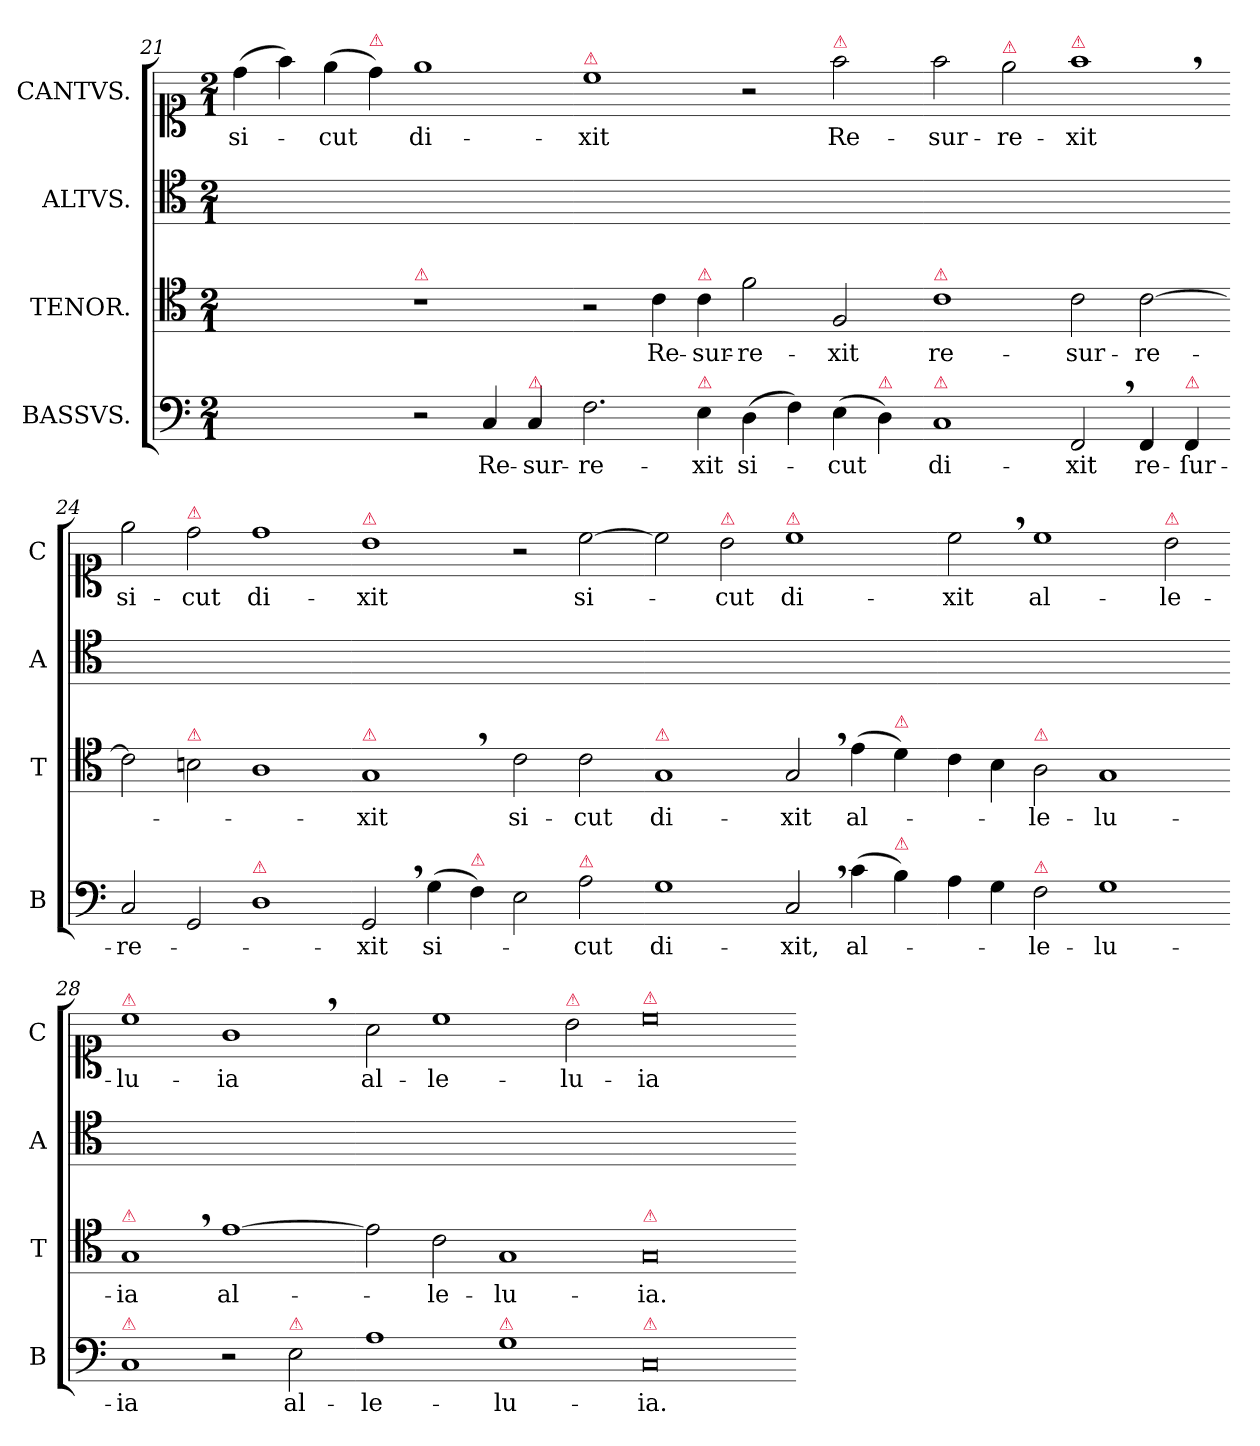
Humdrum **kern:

**kern	**text	**kern	**text	**kern	**kern	**text
*part4	*part4	*part3	*part3	*part2	*part1	*part1
*staff4	*staff4	*staff3	*staff3	*staff2	*staff1	*staff1
*I"BASSVS.	*	*I"TENOR.	*	*I"ALTVS.	*I"CANTVS.	*
*I'B	*	*I'T	*	*I'A	*I'C	*
*clefF4	*	*clefC4	*	*clefC4	*clefC1	*
*k[]	*	*k[]	*	*k[]	*k[]	*
*M2/1	*	*M2/1	*	*M2/1	*M2/1	*
=21	=21	=21	=21	=21	=21	=21
1ryy	.	1ryy	.	0ryy	(>4dd\	si-
.	.	.	.	.	4ff\)	.
.	.	.	.	.	(>4ee\	-cut
!	!	!	!	!	!LO:TX:a:color=crimson:t=⚠	!
.	.	.	.	.	4dd\)	.
!	!	!LO:TX:a:color=crimson:t=⚠	!	!	!	!
2r	.	1r	.	.	1ee	di-
4C/	Re-	.	.	.	.	.
!LO:TX:a:color=crimson:t=⚠	!	!	!	!	!	!
4C/	-sur-	.	.	.	.	.
=22-	=22-	=22-	=22-	=22-	=22-	=22-
!	!	!	!	!	!LO:TX:a:color=crimson:t=⚠	!
2.F\	-re-	2r	.	0ryy	1cc	-xit
.	.	4c\	Re-	.	.	.
!	!	!LO:TX:a:color=crimson:t=⚠	!	!	!	!
!LO:TX:a:color=crimson:t=⚠	!	!	!	!	!	!
4E\	-xit	4c\	-sur-	.	.	.
(>4D\	si-	2f\	-re-	.	2r	.
4F\)	.	.	.	.	.	.
!	!	!	!	!	!LO:TX:a:color=crimson:t=⚠	!
(>4E\	-cut	2F/	-xit	.	2ff\	Re-
!LO:TX:a:color=crimson:t=⚠	!	!	!	!	!	!
4D\)	.	.	.	.	.	.
=23-	=23-	=23-	=23-	=23-	=23-	=23-
!	!	!LO:TX:a:color=crimson:t=⚠	!	!	!	!
!LO:TX:a:color=crimson:t=⚠	!	!	!	!	!	!
1C	di-	1c	re-	0ryy	2ff\	-sur-
!	!	!	!	!	!LO:TX:a:color=crimson:t=⚠	!
.	.	.	.	.	2ee\	-re-
!	!	!	!	!	!LO:TX:a:color=crimson:t=⚠	!
2FF,/	-xit	2c\	-sur-	.	1ff,	-xit
4FF/	re-	[2c\	-re-	.	.	.
!LO:TX:a:color=crimson:t=⚠	!	!	!	!	!	!
4FF/	-ſur-	.	.	.	.	.
=24-	=24-	=24-	=24-	=24-	=24-	=24-
2C/	-re-	2c\]	.	0ryy	2ee\	si-
!	!	!	!	!	!LO:TX:a:color=crimson:t=⚠	!
!	!	!LO:TX:a:color=crimson:t=⚠	!	!	!	!
2GG/	.	2Bn\	.	.	2dd\	-cut
!LO:TX:a:color=crimson:t=⚠	!	!	!	!	!	!
1D	.	1A	.	.	1dd	di-
=25-	=25-	=25-	=25-	=25-	=25-	=25-
!	!	!	!	!	!LO:TX:a:color=crimson:t=⚠	!
!	!	!LO:TX:a:color=crimson:t=⚠	!	!	!	!
2GG,/	-xit	1G,	-xit	0ryy	1b	-xit
(>4G\	si-	.	.	.	.	.
!LO:TX:a:color=crimson:t=⚠	!	!	!	!	!	!
4F\)	.	.	.	.	.	.
2E\	.	2c\	si-	.	2r	.
!LO:TX:a:color=crimson:t=⚠	!	!	!	!	!	!
2A\	-cut	2c\	-cut	.	[2cc\	si-
=26-	=26-	=26-	=26-	=26-	=26-	=26-
!	!	!LO:TX:a:color=crimson:t=⚠	!	!	!	!
1G	di-	1G	di-	0ryy	2cc\]	.
!	!	!	!	!	!LO:TX:a:color=crimson:t=⚠	!
.	.	.	.	.	2b\	-cut
!	!	!	!	!	!LO:TX:a:color=crimson:t=⚠	!
2C,/	-xit,	2G,/	-xit	.	1cc	di-
(>4c\	al-	(>4e\	al-	.	.	.
!	!	!LO:TX:a:color=crimson:t=⚠	!	!	!	!
!LO:TX:a:color=crimson:t=⚠	!	!	!	!	!	!
4B\)	.	4d\)	.	.	.	.
=27-	=27-	=27-	=27-	=27-	=27-	=27-
4A\	.	4c\	.	0ryy	2cc,\	-xit
4G\	.	4B\	.	.	.	.
!	!	!LO:TX:a:color=crimson:t=⚠	!	!	!	!
!LO:TX:a:color=crimson:t=⚠	!	!	!	!	!	!
2F\	-le-	2A\	-le-	.	1cc	al-
1G	-lu-	1G	-lu-	.	.	.
!	!	!	!	!	!LO:TX:a:color=crimson:t=⚠	!
.	.	.	.	.	2b\	-le-
=28-	=28-	=28-	=28-	=28-	=28-	=28-
!	!	!	!	!	!LO:TX:a:color=crimson:t=⚠	!
!	!	!LO:TX:a:color=crimson:t=⚠	!	!	!	!
!LO:TX:a:color=crimson:t=⚠	!	!	!	!	!	!
1C	-ia	1G,	-ia	0ryy	1cc	-lu-
2r	.	[1e	al-	.	1g,	-ia
!LO:TX:a:color=crimson:t=⚠	!	!	!	!	!	!
2E\	al-	.	.	.	.	.
=29-	=29-	=29-	=29-	=29-	=29-	=29-
1A	-le-	2e]	.	0ryy	2a\	al-
.	.	2c\	-le-	.	1cc	-le-
!LO:TX:a:color=crimson:t=⚠	!	!	!	!	!	!
1G	-lu-	1G	-lu-	.	.	.
!	!	!	!	!	!LO:TX:a:color=crimson:t=⚠	!
.	.	.	.	.	2b\	-lu-
=30-	=30-	=30-	=30-	=30-	=30-	=30-
!	!	!	!	!	!LO:TX:a:color=crimson:t=⚠	!
!	!	!LO:TX:a:color=crimson:t=⚠	!	!	!	!
!LO:TX:a:color=crimson:t=⚠	!	!	!	!	!	!
0C	-ia.	0G	-ia.	0ryy	0cc	-ia
=-	=-	=-	=-	=-	=-	=-
*-	*-	*-	*-	*-	*-	*-
